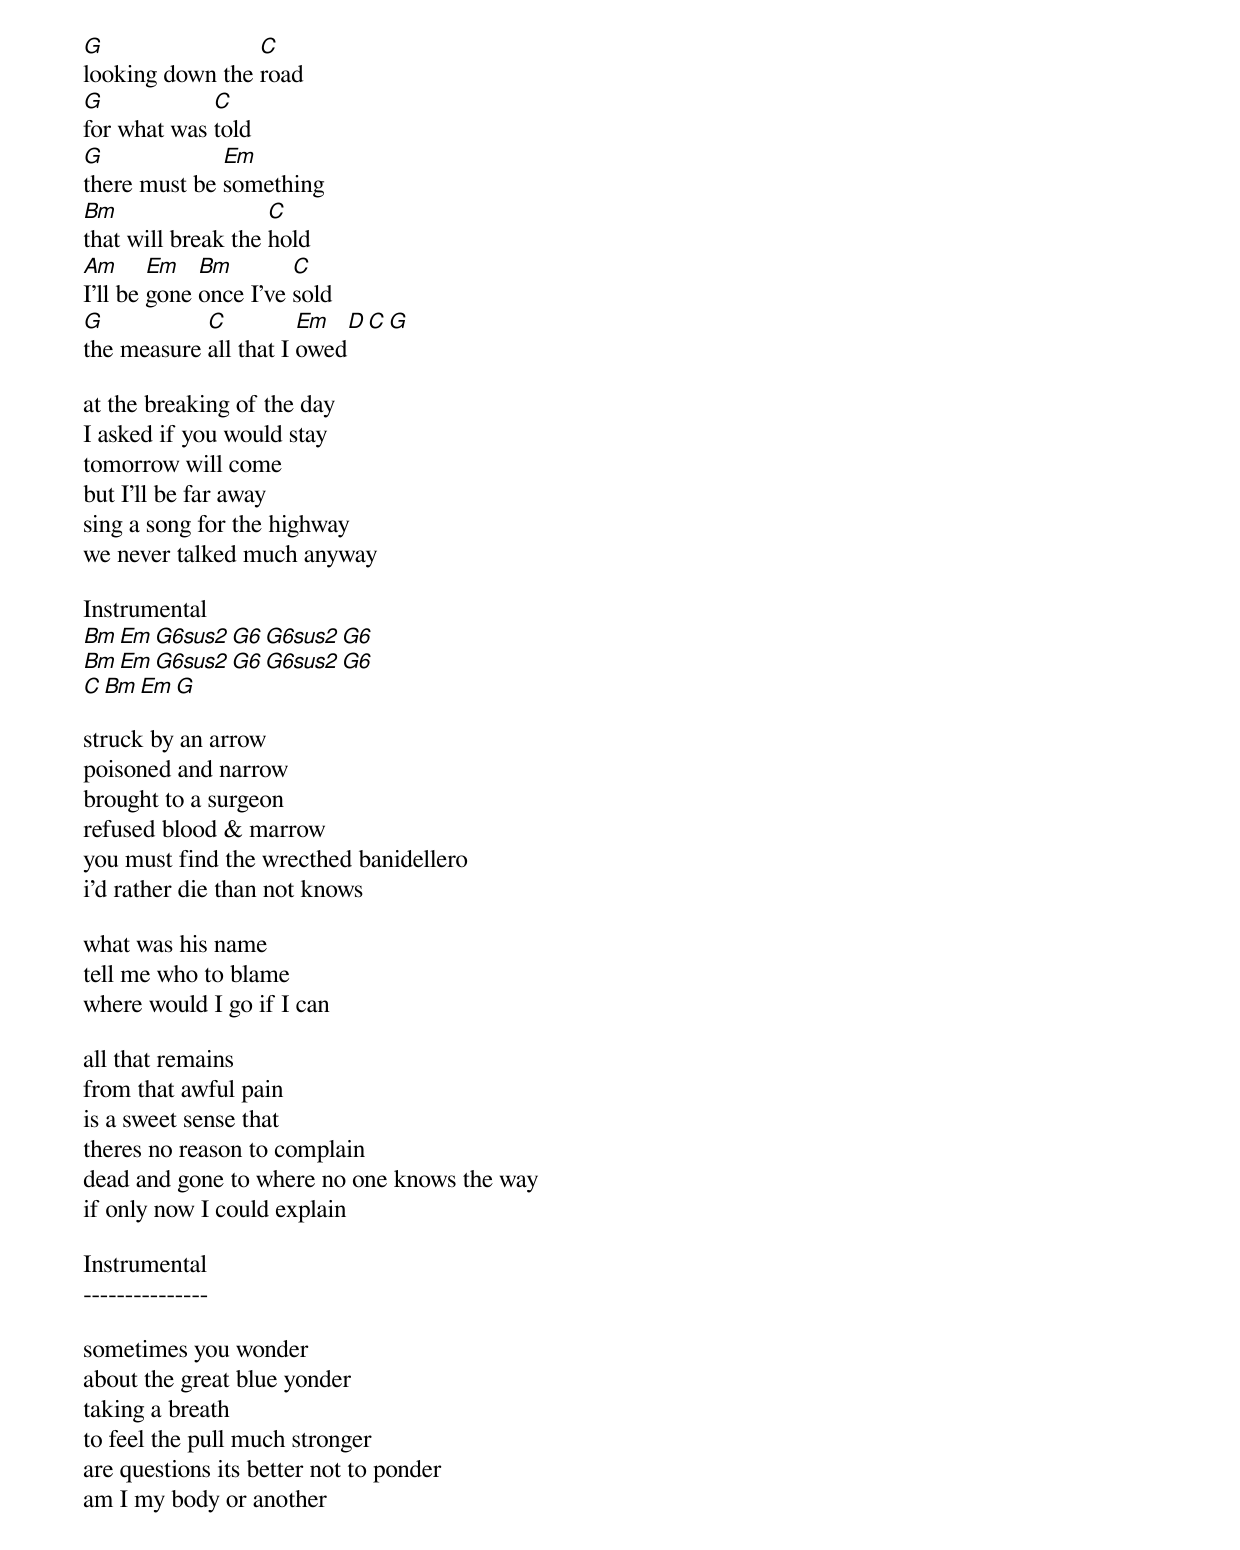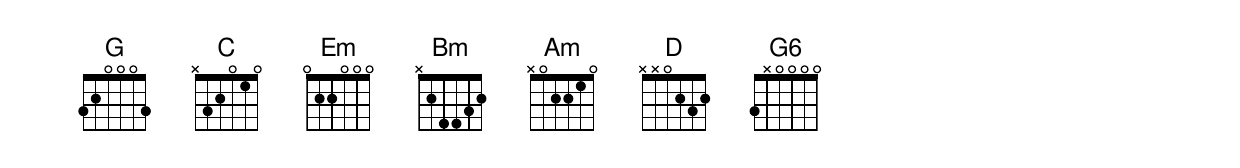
G                C
looking down the road
G            C
for what was told
G             Em
there must be something
Bm                  C
that will break the hold
Am      Em   Bm        C
I'll be gone once I've sold
G           C          Em  D C G
the measure all that I owed

at the breaking of the day
I asked if you would stay
tomorrow will come
but I'll be far away
sing a song for the highway
we never talked much anyway

Instrumental
Bm   Em  G6sus2 G6 G6sus2 G6
Bm   Em  G6sus2 G6 G6sus2 G6
C Bm   Em  G

struck by an arrow
poisoned and narrow
brought to a surgeon
refused blood & marrow
you must find the wrecthed banidellero
i'd rather die than not knows

what was his name
tell me who to blame
where would I go if I can

all that remains
from that awful pain
is a sweet sense that
theres no reason to complain
dead and gone to where no one knows the way
if only now I could explain

Instrumental
---------------

sometimes you wonder
about the great blue yonder
taking a breath
to feel the pull much stronger
are questions its better not to ponder
am I my body or another
